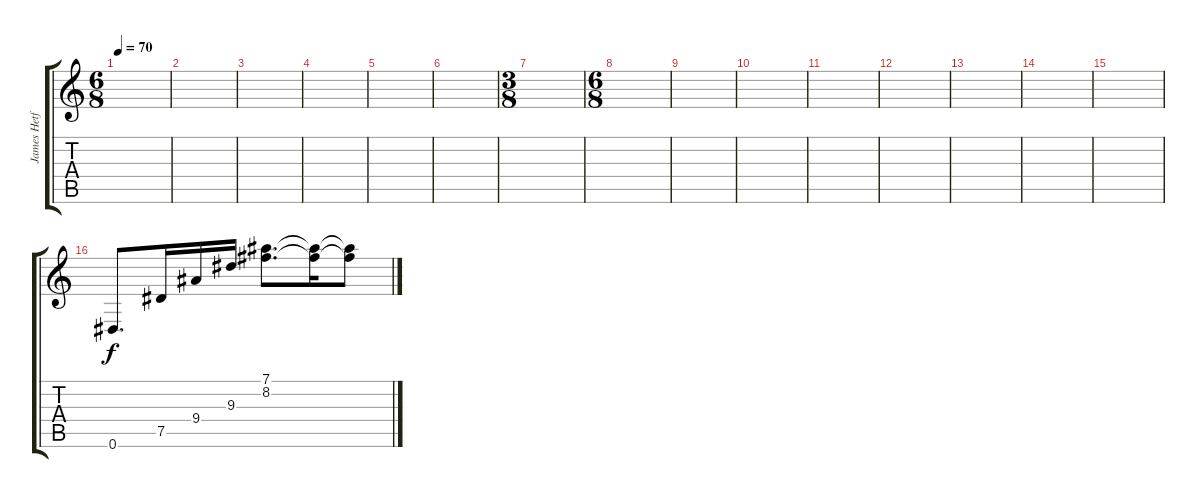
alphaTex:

\track ("James Hetfield" "James Hetf") {instrument acousticguitarsteel}
\staff {score tabs}
\tuning (Eb4 Bb3 Gb3 Db3 Ab2 Eb2) {hide}
\ts (6 8)
\tempo 70
\clef g2
\ks c
|
|
|
|
|
|
\ts (3 8)
|
\ts (6 8)
|
|
|
|
|
|
|
|
0.6.8{d} 7.5.16 9.4.16 9.3.16 (7.1 8.2).8{d} (7.1{t} 8.2{t}).16 (7.1{t} 8.2{t}).8
